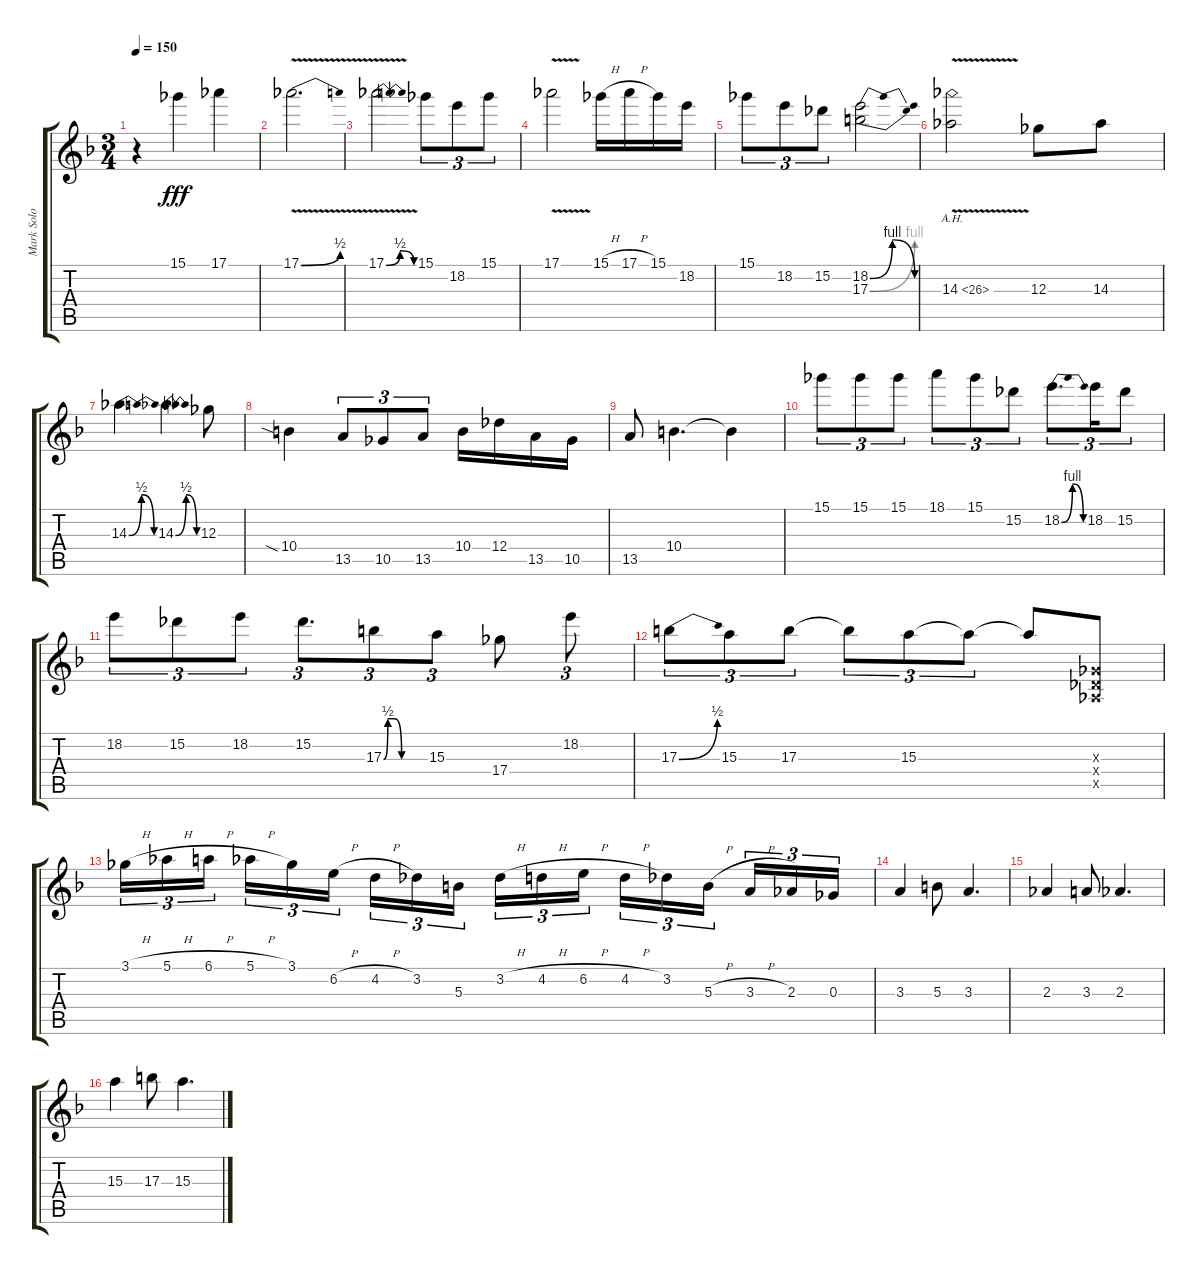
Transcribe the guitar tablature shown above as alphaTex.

\track ("Mark Solo Booster" "Mark Solo ") {instrument overdrivenguitar}
\staff {score tabs}
\tuning (Eb4 Bb3 Gb3 Db3 Ab2 Eb2) {hide}
\ts (3 4)
\tempo 150
\clef g2
\ks dminor
r.4{dy fff} 15.1.4 17.1.4 |
17.1{be (bend 0 0 60 2) v}.2{d} |
17.1{be (bendrelease 0 0 15 2 49 2 60 0) v}.2 15.1.8{tu (3 2)} 18.2.8{tu (3 2)} 15.1.8{tu (3 2)} |
17.1{v}.2 15.1{h}.16 17.1{h}.16 15.1.16 18.2.16 |
15.1.8{tu (3 2)} 18.2.8{tu (3 2)} 15.2.8{tu (3 2)} (18.2{be (bendrelease 0 0 15 4 42 4 60 0)} 17.3{be (bend 0 0 60 4)}).2 |
14.3{ah 12 v}.2 12.3.8 14.3.8 |
14.3{be (bendrelease 0 0 15 2 37 2 60 0)}.4{d} 14.3{be (bendrelease 0 0 15 2 37 2 60 0)}.4 12.3.8 |
10.4{sia}.4 13.5.8{tu (3 2)} 10.5.8{tu (3 2)} 13.5.8{tu (3 2)} 10.4.16 12.4.16 13.5.16 10.5.16 |
13.5.8 10.4.4{d} 10.4{t}.4 |
15.1.8{tu (3 2)} 15.1.8{tu (3 2)} 15.1.8{tu (3 2)} 18.1.8{tu (3 2)} 15.1.8{tu (3 2)} 15.2.8{tu (3 2)} 18.2{be (bendrelease 0 0 15 4 45 4 60 0)}.8{d tu (3 2)} 18.2.16{tu (3 2)} 15.2.8{tu (3 2)} |
18.2.8{tu (3 2)} 15.2.8{tu (3 2)} 18.2.8{tu (3 2)} 15.2.8{d tu (3 2)} 17.3{be (custom 0 0 6 2 15 2 26 0 45 0 60 0)}.8{tu (3 2)} 15.3.8{tu (3 2)} 17.4.8 18.2.8{tu (3 2)} |
17.3{be (bend 0 0 60 2)}.8{tu (3 2)} 15.3.8{tu (3 2)} 17.3.8{tu (3 2)} 17.3{t}.8{tu (3 2)} 15.3.8{tu (3 2)} 15.3{t}.8{tu (3 2)} 15.3{t}.8 (0.3{x} 0.4{x} 0.5{x}).8 |
3.1{h}.16{tu (3 2)} 5.1{h}.16{tu (3 2)} 6.1{h}.16{tu (3 2) beam splitsecondary} 5.1{h}.16{tu (3 2)} 3.1.16{tu (3 2)} 6.2{h}.16{tu (3 2)} 4.2{h}.16{tu (3 2)} 3.2.16{tu (3 2)} 5.3.16{tu (3 2) beam splitsecondary} 3.2{h}.16{tu (3 2)} 4.2{h}.16{tu (3 2)} 6.2{h}.16{tu (3 2)} 4.2{h}.16{tu (3 2)} 3.2.16{tu (3 2)} 5.3{h}.16{tu (3 2) beam splitsecondary} 3.3{h}.16{tu (3 2)} 2.3.16{tu (3 2)} 0.3.16{tu (3 2)} |
3.3.4 5.3.8 3.3.4{d} |
2.3.4 3.3.8 2.3.4{d} |
15.3.4 17.3.8 15.3.4{d}
